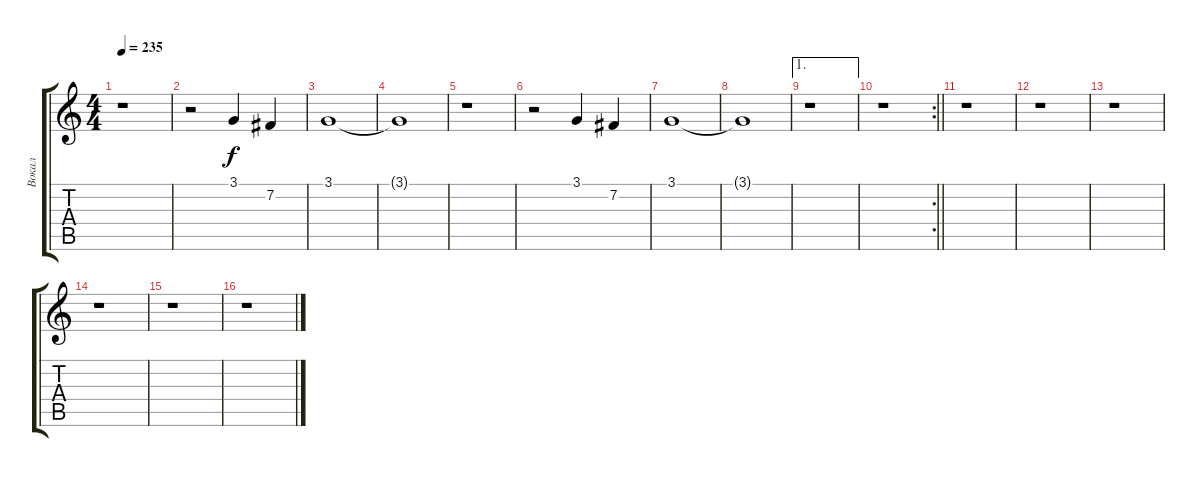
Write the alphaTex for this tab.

\track ("Вокал" "Вокал") {instrument oboe}
\staff {score tabs}
\tuning (E4 B3 G3 D3 A2 E2) {hide}
\ts (4 4)
\tempo 235
\clef g2
\ks c
r.1{dy f} |
r.2 3.1.4 7.2.4 |
3.1.1 |
3.1{t}.1 |
r.1 |
r.2 3.1.4 7.2.4 |
3.1.1 |
3.1{t}.1 |
\ae 1
r.1 |
\rc 2
\barLineRight lightlight
r.1 |
r.1 |
r.1 |
r.1 |
r.1 |
r.1 |
r.1
